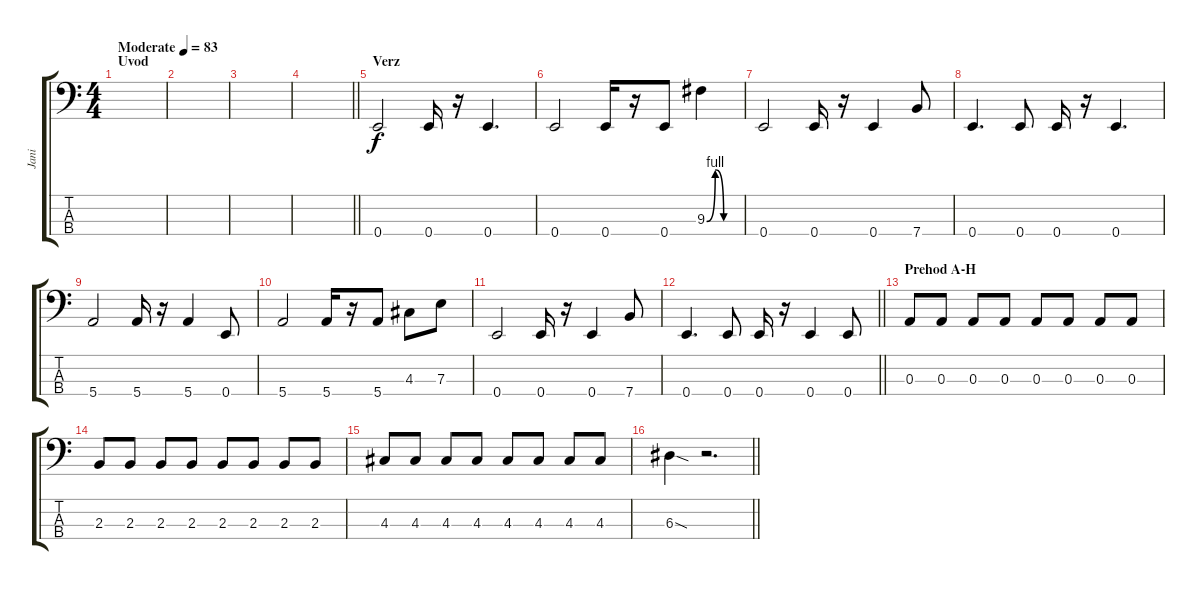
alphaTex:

\track ("Jani" "Jani") {instrument electricbassfinger}
\staff {score tabs}
\tuning (G2 D2 A1 E1) {hide}
\ts (4 4)
\section ("" "Uvod")
\tempo (83 "Moderate")
\clef f4
\ks c
|
|
|
\barLineRight lightlight
|
\section ("" "Verz")
0.4.2 0.4.16 r.16 0.4.4{d} |
0.4.2 0.4.16 r.16 0.4.8 9.3{be (custom 0 0 15 4 30 0 60 0)}.4 |
0.4.2 0.4.16 r.16 0.4.4 7.4.8 |
0.4.4{d} 0.4.8 0.4.16 r.16 0.4.4{d} |
5.4.2 5.4.16 r.16 5.4.4 0.4.8 |
5.4.2 5.4.16 r.16 5.4.8 4.3.8 7.3.8 |
0.4.2 0.4.16 r.16 0.4.4 7.4.8 |
\barLineRight lightlight
0.4.4{d} 0.4.8 0.4.16 r.16 0.4.4 0.4.8 |
\section ("" "Prehod A-H")
0.3.8 0.3.8 0.3.8 0.3.8 0.3.8 0.3.8 0.3.8 0.3.8 |
2.3.8 2.3.8 2.3.8 2.3.8 2.3.8 2.3.8 2.3.8 2.3.8 |
4.3.8 4.3.8 4.3.8 4.3.8 4.3.8 4.3.8 4.3.8 4.3.8 |
\barLineRight lightlight
6.3{sod}.4 r.2{d}
